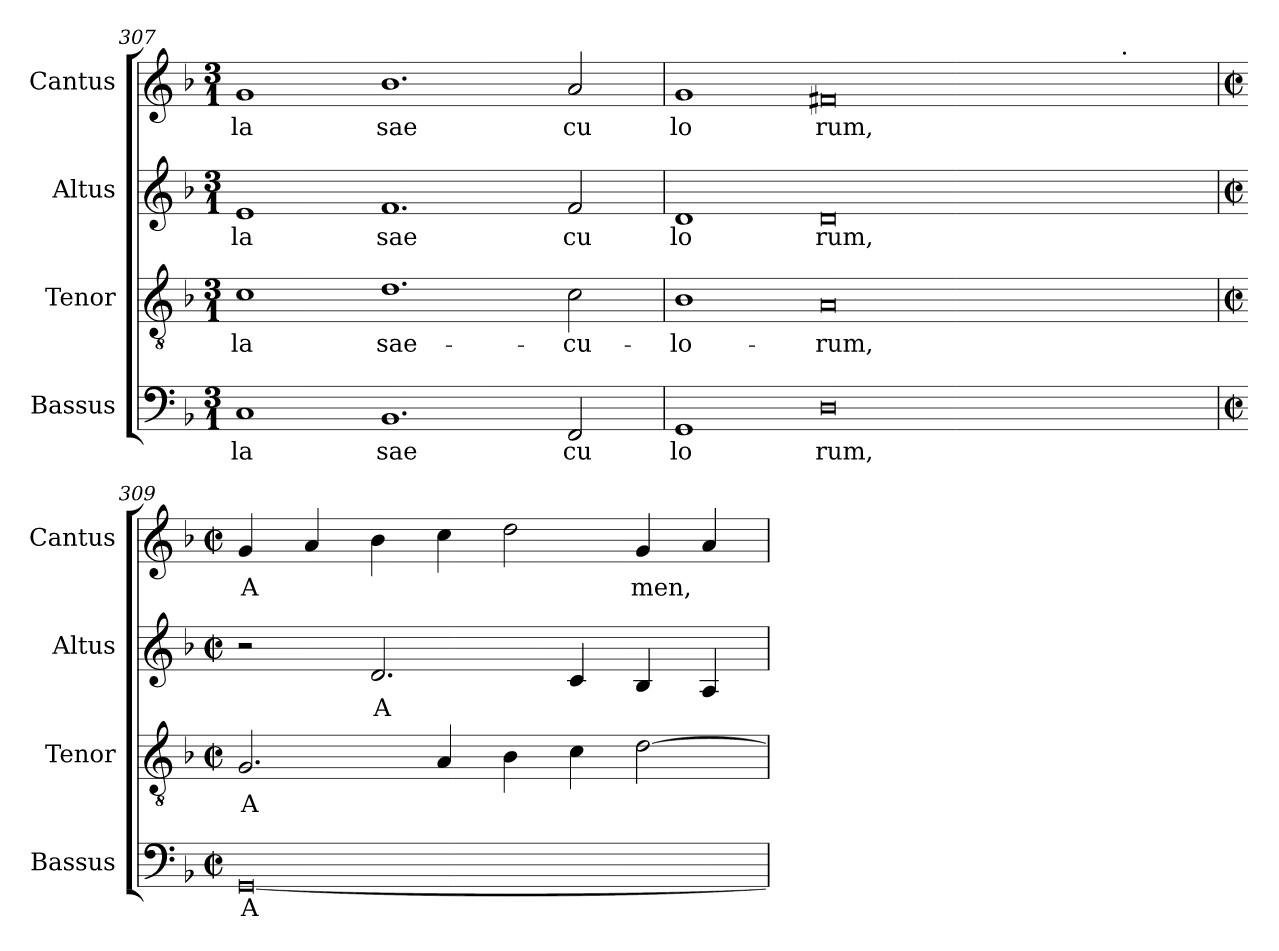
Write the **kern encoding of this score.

**kern	**text	**kern	**text	**kern	**text	**kern	**text
*part4	*part4	*part3	*part3	*part2	*part2	*part1	*part1
*staff4	*staff4	*staff3	*staff3	*staff2	*staff2	*staff1	*staff1
*I"Bassus	*	*I"Tenor	*	*I"Altus	*	*I"Cantus	*
*I'Bassus	*	*I'Tenor	*	*I'Altus	*	*I'Cantus	*
!!LO:LB:g=z
*clefF4	*	*clefGv2	*	*clefG2	*	*clefG2	*
*k[b-]	*	*k[b-]	*	*k[b-]	*	*k[b-]	*
*F:	*	*F:	*	*F:	*	*F:	*
*M3/1	*	*M3/1	*	*M3/1	*	*M3/1	*
=307	=307	=307	=307	=307	=307	=307	=307
!	!LO:LY:b:cj	!	!LO:LY:b:cj	!	!LO:LY:b:cj	!	!LO:LY:b:cj
1C	la	1c	-la	1e	la	1g	la
!	!LO:LY:b:cj	!	!LO:LY:b:cj	!	!LO:LY:b:cj	!	!LO:LY:b:cj
1.BB-	sae	1.d	sae-	1.f	sae	1.b-	sae
!	!LO:LY:b:cj	!	!LO:LY:b:cj	!	!LO:LY:b:cj	!	!LO:LY:b:cj
2FF/	cu	2c\	-cu-	2f/	cu	2a/	cu
=308	=308	=308	=308	=308	=308	=308	=308
!	!LO:LY:b:cj	!	!LO:LY:b:cj	!	!LO:LY:b:cj	!	!LO:LY:b:cj
*	*	*	*	*	*	*^	*
1GG	lo	1B-	-lo-	1d	lo	1g	1ryy	lo
!	!LO:LY:b:cj	!	!LO:LY:b:cj	!	!LO:LY:b:cj	!	!	!LO:LY:b:cj
0D	rum,	0A	-rum,	0d	rum,	0f#X	1ryy	rum,
.	.	.	.	.	.	.	2ryy	.
.	.	.	.	.	.	.	8ryy	.
.	.	.	.	.	.	.	32ryy	.
!	!	!	!	!	!	!	!LO:TX:a:t=.	!
.	.	.	.	.	.	.	4ryy	.
.	.	.	.	.	.	.	16.ryy	.
*	*	*	*	*	*	*v	*v	*
=309	=309	=309	=309	=309	=309	=309	=309
*M2/2	*	*M2/2	*	*M2/2	*	*M2/2	*
*met(c|)	*	*met(c|)	*	*met(c|)	*	*met(c|)	*
*	*	*	*	*	*	*^	*
!	!LO:LY:b:cj	!	!LO:LY:b:cj	!	!	!	!	!LO:LY:b:cj
*	*	*	*	*	*	*v	*v	*
[<0GG	A	2.G/	A-	2r	.	4g/	A
!	!	!	!	!	!	!	!LO:LY:b:cj
.	.	.	.	.	.	4a/	.
!	!	!	!	!	!LO:LY:b:cj	!	!LO:LY:b:cj
.	.	.	.	2.d/	A	4b-\	.
!	!	!	!LO:LY:b:cj	!	!	!	!LO:LY:b:cj
.	.	4A/	--	.	.	4cc\	.
!	!	!	!LO:LY:b:cj	!	!	!	!LO:LY:b:cj
.	.	4B-\	--	.	.	2dd\	.
!	!	!	!LO:LY:b:cj	!	!LO:LY:b:cj	!	!
.	.	4c\	--	4c/	.	.	.
!	!	!	!LO:LY:b:cj	!	!LO:LY:b:cj	!	!LO:LY:b:cj
.	.	[>2d\	--	4B-/	.	4g/	men,
!	!	!	!	!	!LO:LY:b:cj	!	!LO:LY:b:cj
.	.	.	.	4A/	.	4a/	.
=	=	=	=	=	=	=	=
*-	*-	*-	*-	*-	*-	*-	*-
